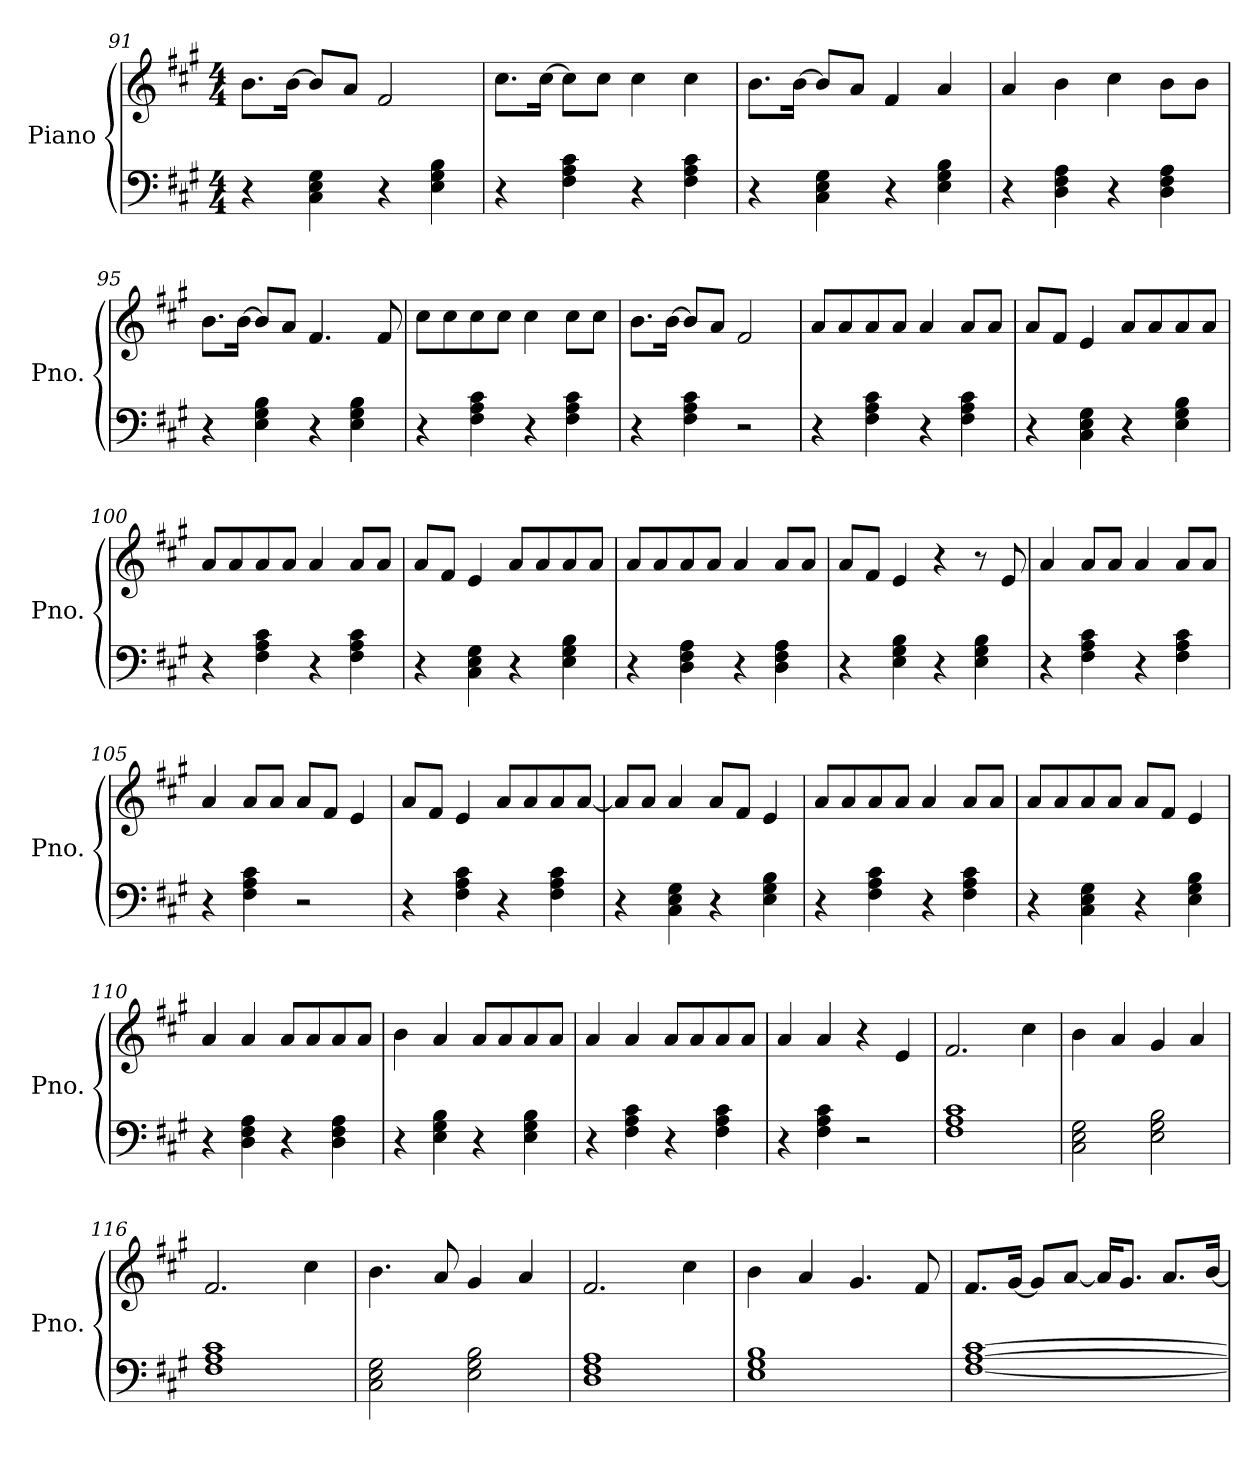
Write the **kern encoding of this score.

**kern	**kern
*part1	*part1
*staff2	*staff1
*I"Piano	*
*I'Pno.	*
*clefF4	*clefG2
*k[f#c#g#]	*k[f#c#g#]
*M4/4	*M4/4
=91	=91
4r	8.b\L
.	[16b\Jk
4C#\ 4E\ 4G#\	8b/L]
.	8a/J
4r	2f#/
4E\ 4G#\ 4B\	.
=92	=92
4r	8.cc#\L
.	[16cc#\Jk
4F#\ 4A\ 4c#\	8cc#\L]
.	8cc#\J
4r	4cc#\
4F#\ 4A\ 4c#\	4cc#\
=93	=93
4r	8.b\L
.	[16b\Jk
4C#\ 4E\ 4G#\	8b/L]
.	8a/J
4r	4f#/
4E\ 4G#\ 4B\	4a/
=94	=94
4r	4a/
4D\ 4F#\ 4A\	4b\
4r	4cc#\
4D\ 4F#\ 4A\	8b\L
.	8b\J
!!LO:LB:g=z
=95	=95
4r	8.b\L
.	[16b\Jk
4E\ 4G#\ 4B\	8b/L]
.	8a/J
4r	4.f#/
4E\ 4G#\ 4B\	.
.	8f#/
=96	=96
4r	8cc#\L
.	8cc#\
4F#\ 4A\ 4c#\	8cc#\
.	8cc#\J
4r	4cc#\
4F#\ 4A\ 4c#\	8cc#\L
.	8cc#\J
=97	=97
4r	8.b\L
.	[16b\Jk
4F#\ 4A\ 4c#\	8b/L]
.	8a/J
2r	2f#/
=98	=98
4r	8a/L
.	8a/
4F#\ 4A\ 4c#\	8a/
.	8a/J
4r	4a/
4F#\ 4A\ 4c#\	8a/L
.	8a/J
=99	=99
4r	8a/L
.	8f#/J
4C#\ 4E\ 4G#\	4e/
4r	8a/L
.	8a/
4E\ 4G#\ 4B\	8a/
.	8a/J
!!LO:LB:g=z
=100	=100
4r	8a/L
.	8a/
4F#\ 4A\ 4c#\	8a/
.	8a/J
4r	4a/
4F#\ 4A\ 4c#\	8a/L
.	8a/J
=101	=101
4r	8a/L
.	8f#/J
4C#\ 4E\ 4G#\	4e/
4r	8a/L
.	8a/
4E\ 4G#\ 4B\	8a/
.	8a/J
=102	=102
4r	8a/L
.	8a/
4D\ 4F#\ 4A\	8a/
.	8a/J
4r	4a/
4D\ 4F#\ 4A\	8a/L
.	8a/J
=103	=103
4r	8a/L
.	8f#/J
4E\ 4G#\ 4B\	4e/
4r	4r
4E\ 4G#\ 4B\	8r
.	8e/
=104	=104
4r	4a/
4F#\ 4A\ 4c#\	8a/L
.	8a/J
4r	4a/
4F#\ 4A\ 4c#\	8a/L
.	8a/J
=105	=105
4r	4a/
4F#\ 4A\ 4c#\	8a/L
.	8a/J
2r	8a/L
.	8f#/J
.	4e/
!!LO:PB:g=z
=106	=106
4r	8a/L
.	8f#/J
4F#\ 4A\ 4c#\	4e/
4r	8a/L
.	8a/
4F#\ 4A\ 4c#\	8a/
.	[8a/J
=107	=107
4r	8a/L]
.	8a/J
4C#\ 4E\ 4G#\	4a/
4r	8a/L
.	8f#/J
4E\ 4G#\ 4B\	4e/
=108	=108
4r	8a/L
.	8a/
4F#\ 4A\ 4c#\	8a/
.	8a/J
4r	4a/
4F#\ 4A\ 4c#\	8a/L
.	8a/J
=109	=109
4r	8a/L
.	8a/
4C#\ 4E\ 4G#\	8a/
.	8a/J
4r	8a/L
.	8f#/J
4E\ 4G#\ 4B\	4e/
=110	=110
4r	4a/
4D\ 4F#\ 4A\	4a/
4r	8a/L
.	8a/
4D\ 4F#\ 4A\	8a/
.	8a/J
=111	=111
4r	4b\
4E\ 4G#\ 4B\	4a/
4r	8a/L
.	8a/
4E\ 4G#\ 4B\	8a/
.	8a/J
!!LO:LB:g=z
=112	=112
4r	4a/
4F#\ 4A\ 4c#\	4a/
4r	8a/L
.	8a/
4F#\ 4A\ 4c#\	8a/
.	8a/J
=113	=113
4r	4a/
4F#\ 4A\ 4c#\	4a/
2r	4r
.	4e/
=114	=114
1F# 1A 1c#	2.f#/
.	4cc#\
=115	=115
2C#\ 2E\ 2G#\	4b\
.	4a/
2E\ 2G#\ 2B\	4g#/
.	4a/
=116	=116
1F# 1A 1c#	2.f#/
.	4cc#\
=117	=117
2C#\ 2E\ 2G#\	4.b\
.	8a/
2E\ 2G#\ 2B\	4g#/
.	4a/
=118	=118
1D 1F# 1A	2.f#/
.	4cc#\
=119	=119
1E 1G# 1B	4b\
.	4a/
.	4.g#/
.	8f#/
!!LO:LB:g=z
=120	=120
[1F# [1A [1c#	8.f#/L
.	[16g#/Jk
.	8g#/L]
.	[8a/J
.	16a/KL]
.	8.g#/J
.	8.a/L
.	[16b/Jk
=	=
*-	*-
